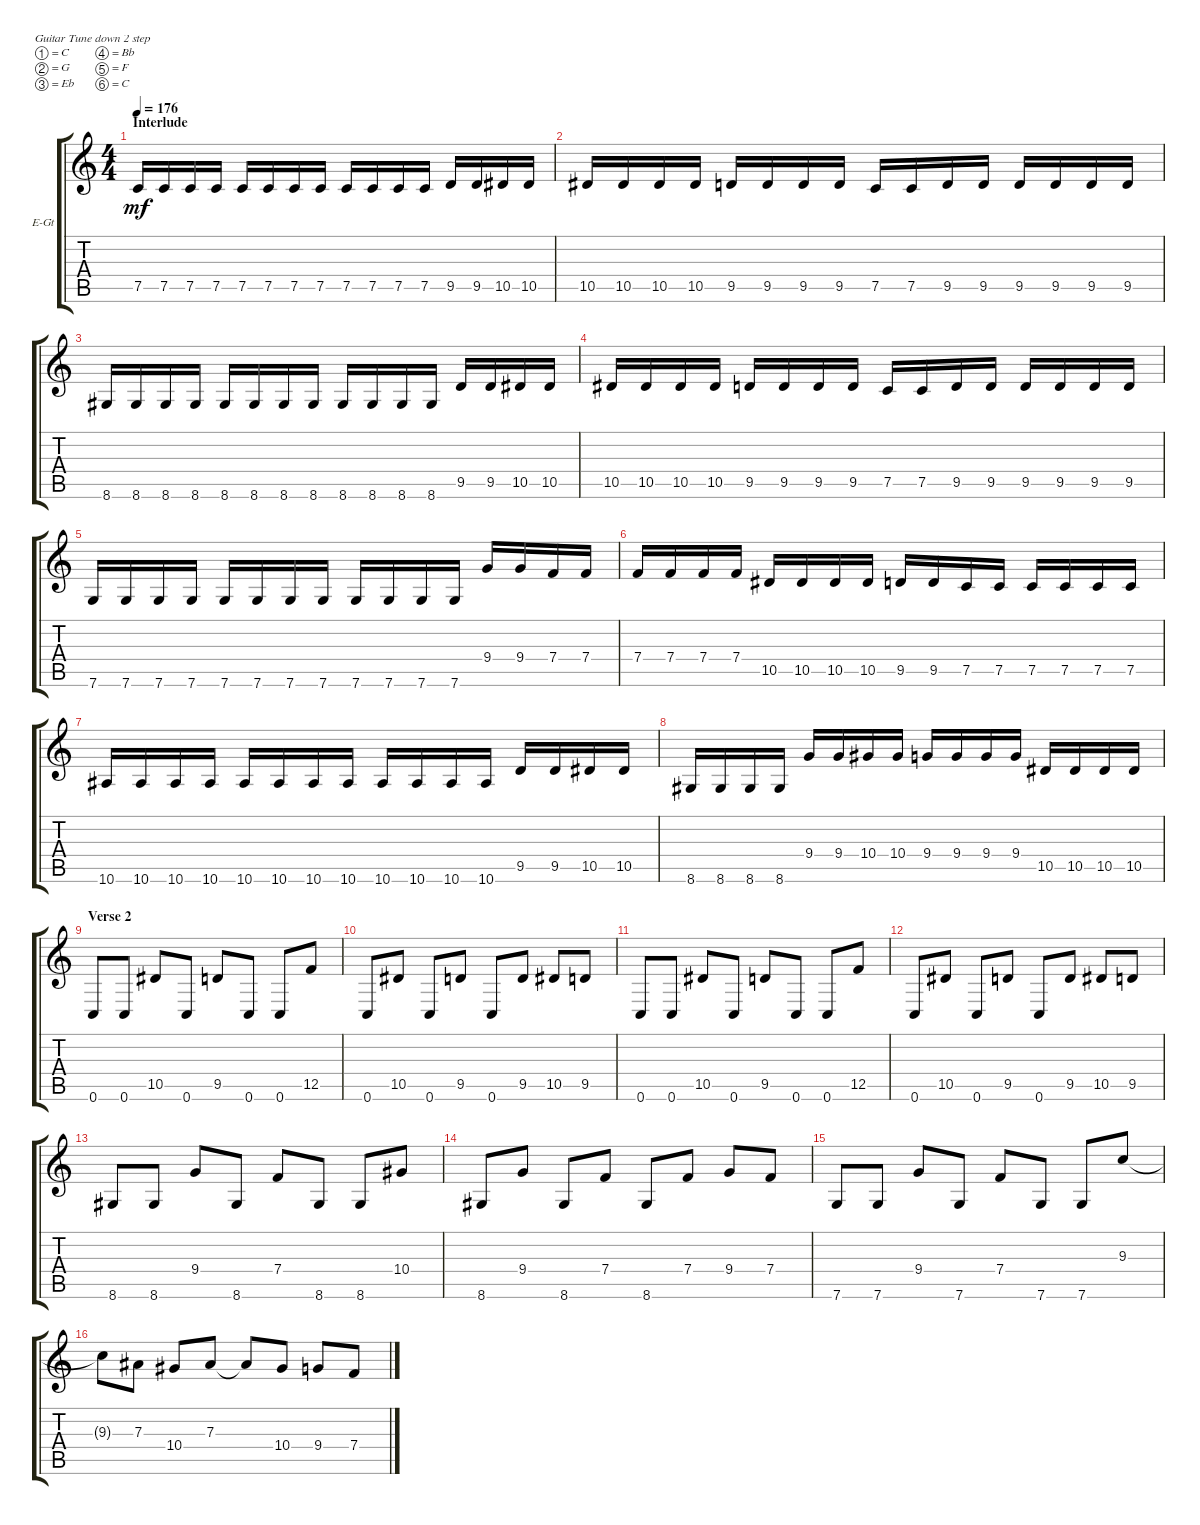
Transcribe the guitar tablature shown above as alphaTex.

\bracketExtendMode groupsimilarinstruments
\firstSystemTrackNameOrientation horizontal
\otherSystemsTrackNameOrientation horizontal
\track ("Guitar 2" "E-Gt") {instrument distortionguitar}
\staff {score tabs}
\tuning (C4 G3 Eb3 Bb2 F2 C2)
\ts (4 4)
\section ("" "Interlude")
\tempo 176
\clef g2
\ks c
7.5.16{dy mf} 7.5.16 7.5.16 7.5.16 7.5.16 7.5.16 7.5.16 7.5.16 7.5.16 7.5.16 7.5.16 7.5.16 9.5.16 9.5.16 10.5.16 10.5.16 |
10.5.16 10.5.16 10.5.16 10.5.16 9.5.16 9.5.16 9.5.16 9.5.16 7.5.16 7.5.16 9.5.16 9.5.16 9.5.16 9.5.16 9.5.16 9.5.16 |
8.6.16 8.6.16 8.6.16 8.6.16 8.6.16 8.6.16 8.6.16 8.6.16 8.6.16 8.6.16 8.6.16 8.6.16 9.5.16 9.5.16 10.5.16 10.5.16 |
10.5.16 10.5.16 10.5.16 10.5.16 9.5.16 9.5.16 9.5.16 9.5.16 7.5.16 7.5.16 9.5.16 9.5.16 9.5.16 9.5.16 9.5.16 9.5.16 |
7.6.16 7.6.16 7.6.16 7.6.16 7.6.16 7.6.16 7.6.16 7.6.16 7.6.16 7.6.16 7.6.16 7.6.16 9.4.16 9.4.16 7.4.16 7.4.16 |
7.4.16 7.4.16 7.4.16 7.4.16 10.5.16 10.5.16 10.5.16 10.5.16 9.5.16 9.5.16 7.5.16 7.5.16 7.5.16 7.5.16 7.5.16 7.5.16 |
10.6.16 10.6.16 10.6.16 10.6.16 10.6.16 10.6.16 10.6.16 10.6.16 10.6.16 10.6.16 10.6.16 10.6.16 9.5.16 9.5.16 10.5.16 10.5.16 |
8.6.16 8.6.16 8.6.16 8.6.16 9.4.16 9.4.16 10.4.16 10.4.16 9.4.16 9.4.16 9.4.16 9.4.16 10.5.16 10.5.16 10.5.16 10.5.16 |
\section ("" "Verse 2")
0.6.8 0.6.8 10.5.8 0.6.8 9.5.8 0.6.8 0.6.8 12.5.8 |
0.6.8 10.5.8 0.6.8 9.5.8 0.6.8 9.5.8 10.5.8 9.5.8 |
0.6.8 0.6.8 10.5.8 0.6.8 9.5.8 0.6.8 0.6.8 12.5.8 |
0.6.8 10.5.8 0.6.8 9.5.8 0.6.8 9.5.8 10.5.8 9.5.8 |
8.6.8 8.6.8 9.4.8 8.6.8 7.4.8 8.6.8 8.6.8 10.4.8 |
8.6.8 9.4.8 8.6.8 7.4.8 8.6.8 7.4.8 9.4.8 7.4.8 |
7.6.8 7.6.8 9.4.8 7.6.8 7.4.8 7.6.8 7.6.8 9.3.8 |
9.3{t}.8 7.3.8 10.4.8 7.3.8 7.3{t}.8 10.4.8 9.4.8 7.4.8
